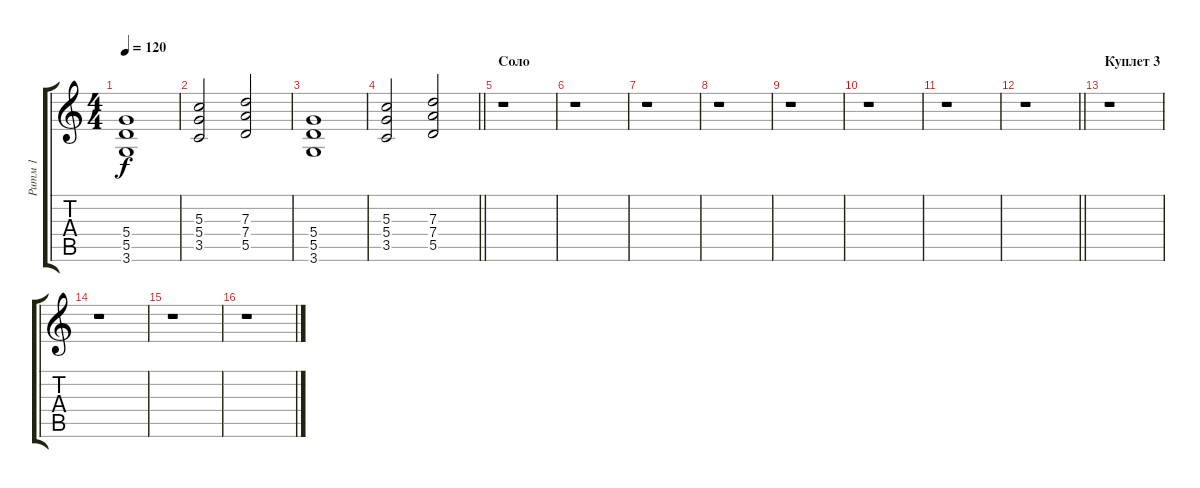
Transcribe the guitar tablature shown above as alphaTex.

\track ("Ритм 1" "Ритм 1") {instrument distortionguitar}
\staff {score tabs}
\tuning (E4 B3 G3 D3 A2 E2) {hide}
\ts (4 4)
\tempo 120
\clef g2
\ks c
(5.4 5.5 3.6).1{dy f} |
(5.3 5.4 3.5).2 (7.3 7.4 5.5).2 |
(5.4 5.5 3.6).1 |
\barLineRight lightlight
(5.3 5.4 3.5).2 (7.3 7.4 5.5).2 |
\section ("" "Соло")
r.1 |
r.1 |
r.1 |
r.1 |
r.1 |
r.1 |
r.1 |
\barLineRight lightlight
r.1 |
\section ("" "Куплет 3")
r.1 |
r.1 |
r.1 |
r.1
